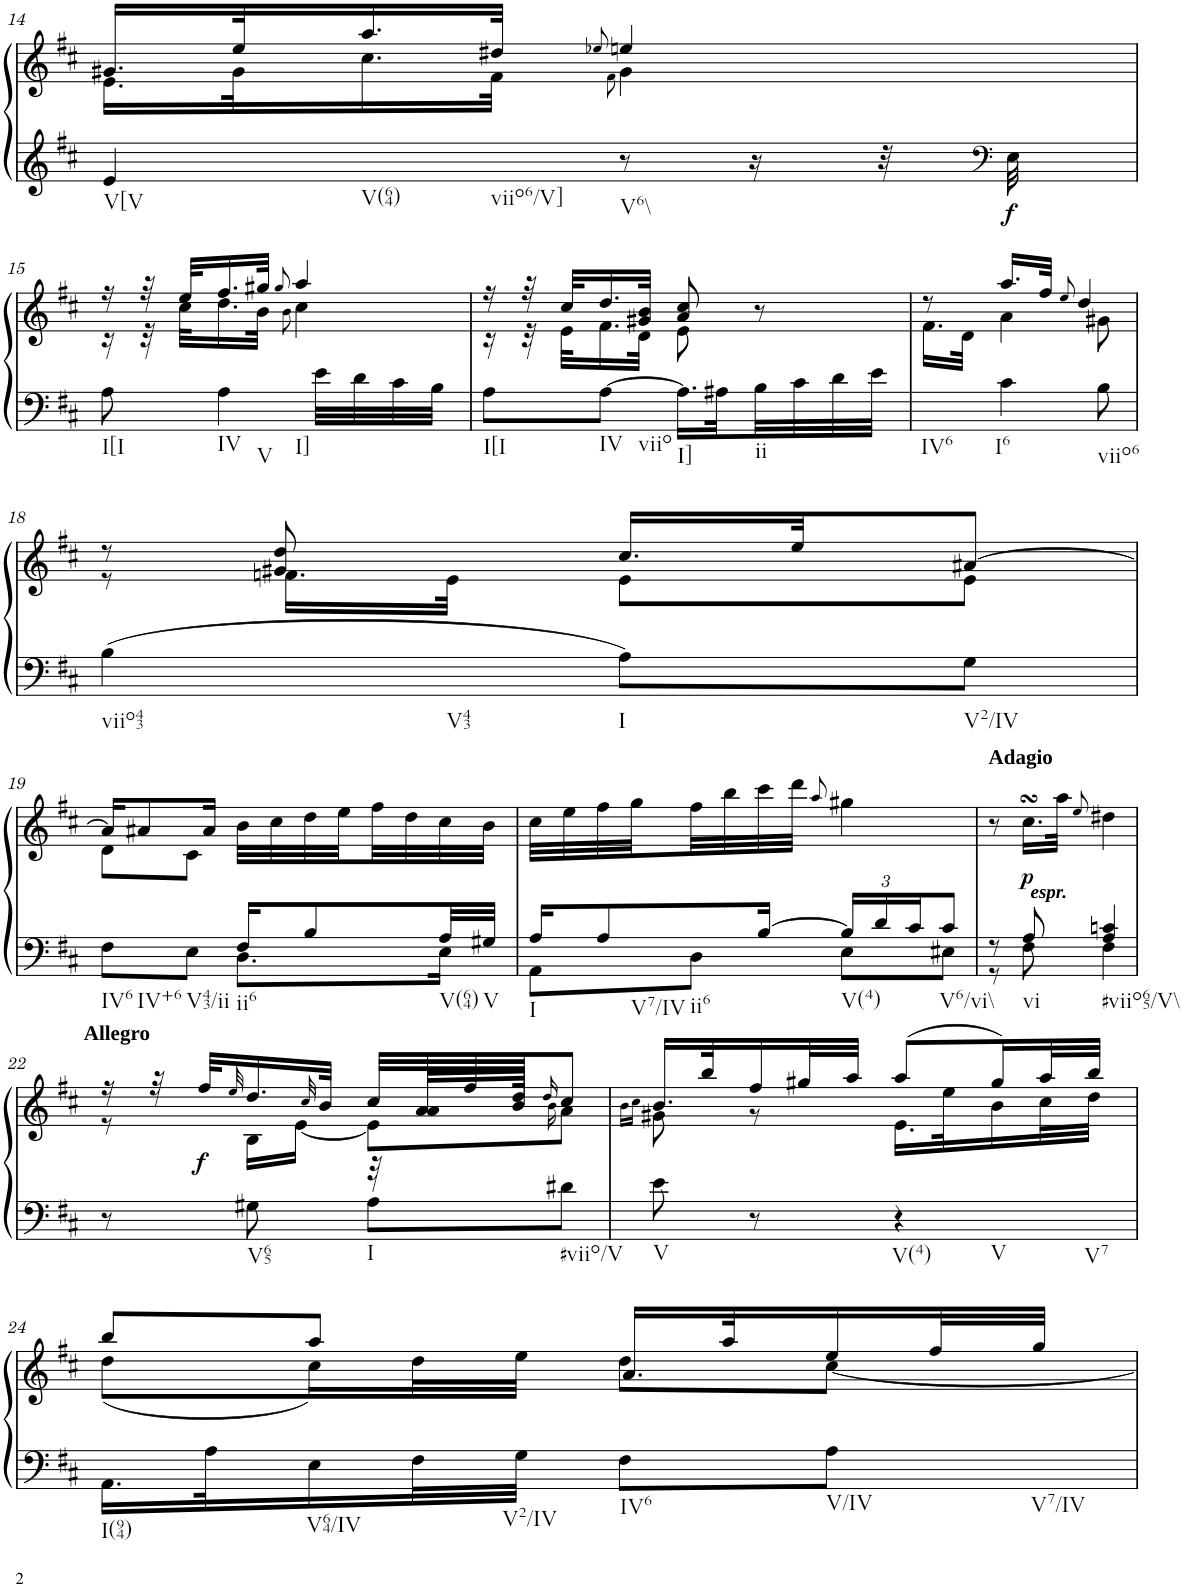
**kern	**kern	**dynam
*part1	*part1	*part1
*staff2	*staff1	*staff1/2
*I"Klavier links	*	*
!!LO:PB:g=z
*clefG2	*clefG2	*
*k[f#c#]	*k[f#c#]	*
*M2/4	*M2/4	*
=14	=14	=14
*	*^	*
!LO:TX:b:t=V[V	!	!	!
!LO:TX:b:t=V(64)	!	!	!
!LO:TX:b:t=viio6/V]	!	!	!
4e/	16.g#X/LL	16.e\LL	.
.	32ee/K	32g#\K	.
.	16.aa/	16.cc#\	.
.	32dd#X/JJk	32f#\JJk	.
.	8qee-X/	8qf#\	.
!LO:TX:b:t=V6\\	!	!	!
8r	4een/	4g#\	.
16r	.	.	.
32r	.	.	.
*clefF4	*	*	*
!	!	!	!LO:DY:b=2
32E\	.	.	f
!!LO:LB:g=z	!!
=15	=15	=15	=15
!LO:TX:b:t=I[I	!	!	!
8A\	16r	16r	.
.	32r	32r	.
.	32ee/KLL	32cc#\KLL	.
!LO:TX:b:t=IV	!	!	!
!LO:TX:b:t=V	!	!	!
!LO:TX:b:t=I]	!	!	!
4A\	16.ff#/	16.dd\	.
.	32gg#X/JJk	32b\JJk	.
.	8qgg#/	8qb\	.
.	4aa/	4cc#\	.
32e\LLL	.	.	.
32d\	.	.	.
32c#\	.	.	.
32B\JJJ	.	.	.
=16	=16	=16	=16
!LO:TX:b:t=I[I	!	!	!
8A\L	16r	16r	.
.	32r	32r	.
.	32cc#/KLL	32e\KLL	.
!LO:TX:b:t=IV	!	!	!
!LO:TX:b:t=viio	!	!	!
[8A\J	16.dd/	16.f#\	.
.	32g#X/ 32b/JJk	32d\JJk	.
!LO:TX:b:t=I]	!	!	!
16.A\LL]	8a/ 8cc#/	8e\	.
32A#X\L	.	.	.
!LO:TX:b:t=ii	!	!	!
32B\	8r	8ryy	.
32c#\	.	.	.
32d\	.	.	.
32e\JJJ	.	.	.
=17	=17	=17	=17
!LO:TX:b:t=IV6	!	!	!
8ryy	8r	16.f#\LL	.
.	.	32d\JJk	.
!LO:TX:b:t=I6	!	!	!
4c#\	16.aa/LL	4a\	.
.	32ff#/JJk	.	.
.	8qee/	.	.
.	4dd/	.	.
!LO:TX:b:t=viio6	!	!	!
8B\	.	8g#X\	.
!!LO:LB:g=z	!!
=18	=18	=18	=18
!LO:TX:b:t=viio43	!	!	!
!LO:TX:b:t=V43	!	!	!
4B\	8r	8r	.
.	8g#X/ 8dd/	16.fn\LL	.
.	.	32e\JJk	.
!LO:TX:b:t=I	!	!	!
8A\L	16.cc#/LL	8e\L	.
.	32ee/JK	.	.
!LO:TX:b:t=V2/IV	!	!	!
8G\J	[8a#X/J	8e\J	.
!!LO:LB:g=z	!!
=19	=19	=19	=19
*^	*	*	*
!LO:TX:b:t=IV6	!	!	!	!
!LO:TX:b:t=IV+6	!	!	!	!
!LO:TX:b:t=V43/ii	!	!	!	!
4ryy	8F#\L	16a#/KL]	8d\L	.
.	.	8a#X/	.	.
.	8E\J	.	8c#\J	.
.	.	16a#/Jk	.	.
!LO:TX:b:t=ii6	!	!	!	!
16F#/KL	8.D\L	32b\LLL	4ryy	.
.	.	32cc#\	.	.
8B/	.	32dd\	.	.
.	.	32ee\	.	.
.	.	32ff#\	.	.
.	.	32dd\	.	.
!LO:TX:b:t=V(64)	!	!	!	!
32A/LL	16E\Jk	32cc#\	.	.
!LO:TX:b:t=V	!	!	!	!
32G#X/JJJ	.	32b\JJJ	.	.
*	*	*v	*v	*
=20	=20	=20	=20
!LO:TX:b:t=I	!	!	!
16A/KL	8AA\L	32cc#\LLL	.
.	.	32ee\	.
!LO:TX:b:t=V7/IV	!	!	!
!LO:TX:b:t=ii6	!	!	!
8A/	.	32ff#\	.
.	.	32gg\	.
.	8D\J	32ff#\	.
.	.	32bb\	.
[16B/Jk	.	32ccc#\	.
.	.	32ddd\JJJ	.
.	.	8qaa/	.
*Xbrackettup	*	*	*
!LO:TX:b:t=V(4)	!	!	!
24B/LL]	8E\L	4gg#X\	.
24d/	.	.	.
24c#/J	.	.	.
!LO:TX:b:t=V6/vi\\	!	!	!
8c#/J	8E#X\J	.	.
=21	=21	=21	=21
!	!	!LO:TX:a:B:t=Adagio	!
8r	8r	8r	.
!	!	!LO:TX:b:Bi:t=espr.	!
!LO:TX:b:t=vi	!	!	!
!	!	!	!LO:DY:b
8A/	8F#\	16.cc#sSsS\LL	p
.	.	32aa\JJk	.
.	.	8qee/	.
!LO:TX:b:t=#viio65/V\\	!	!	!
4A/ 4cn/	4F#\	4dd#X\	.
!!LO:LB:g=z
=22	=22	=22	=22
*	*	*^	*
*	*	*	*^	*
!	!	!LO:TX:a:B:t=Allegro	!	!	!
*v	*v	*	*	*	*
8r	16r	8r	4ryy	.
.	32r	.	.	.
!	!	!	!	!LO:DY:b
.	32ff#/KLL	.	.	f
.	32qee/	.	.	.
!LO:TX:b:t=V65	!	!	!	!
8G#X\	16.dd/	16B\LL	.	.
.	.	[16e\JJ	.	.
.	32qcc#/	.	.	.
.	32b/JJk	.	.	.
!LO:TX:b:t=I	!	!	!	!
8A\L	32cc#/LLL	8e\L]	32r	.
.	32a/	.	16a/LL	.
.	32ff#/	.	.	.
.	32dd/JJ	.	32b/JJk	.
.	16qdd/	16qb\	.	.
!LO:TX:b:t=#viio/V	!	!	!	!
8d#X\J	8cc#/J	8a\J	8ryy	.
*	*	*v	*v	*
=23	=23	=23	=23
.	.	16qb\LL	.
.	.	16qcc#\JJ	.
!LO:TX:b:t=V	!	!	!
8e\	16.b/LL	8g#X\	.
.	32bb/K	.	.
8r	16ff#/	8r	.
.	32gg#X/L	.	.
.	32aa/JJJ	.	.
!LO:TX:b:t=V(4)	!	!	!
!LO:TX:b:t=V	!	!	!
!LO:TX:b:t=V7	!	!	!
4r	(8aa/L	16.e\LL	.
.	.	32ee\K	.
.	16gg#/L)	16b\	.
.	32aa/L	32cc#\L	.
.	32bb/JJJ	32dd\JJJ	.
!!LO:LB:g=z	!!
=24	=24	=24	=24
!LO:TX:b:t=I(94)	!	!	!
16.AA\LL	8bb/L	(8dd\L	.
32A\K	.	.	.
!LO:TX:b:t=V64/IV	!	!	!
16E\	8aa/J	16cc#\L)	.
32F#\L	.	32dd\L	.
!LO:TX:b:t=V2/IV	!	!	!
32G\JJJ	.	32ee\JJJ	.
!LO:TX:b:t=IV6	!	!	!
8F#\L	16.a/LL	8dd\L	.
.	32aa/K	.	.
!LO:TX:b:t=V/IV	!	!	!
!LO:TX:b:t=V7/IV	!	!	!
8A\J	16ee/	[8cc#\J	.
.	32ff#/L	.	.
.	32gg/JJJ	.	.
*	*v	*v	*
=	=	=
*-	*-	*-
